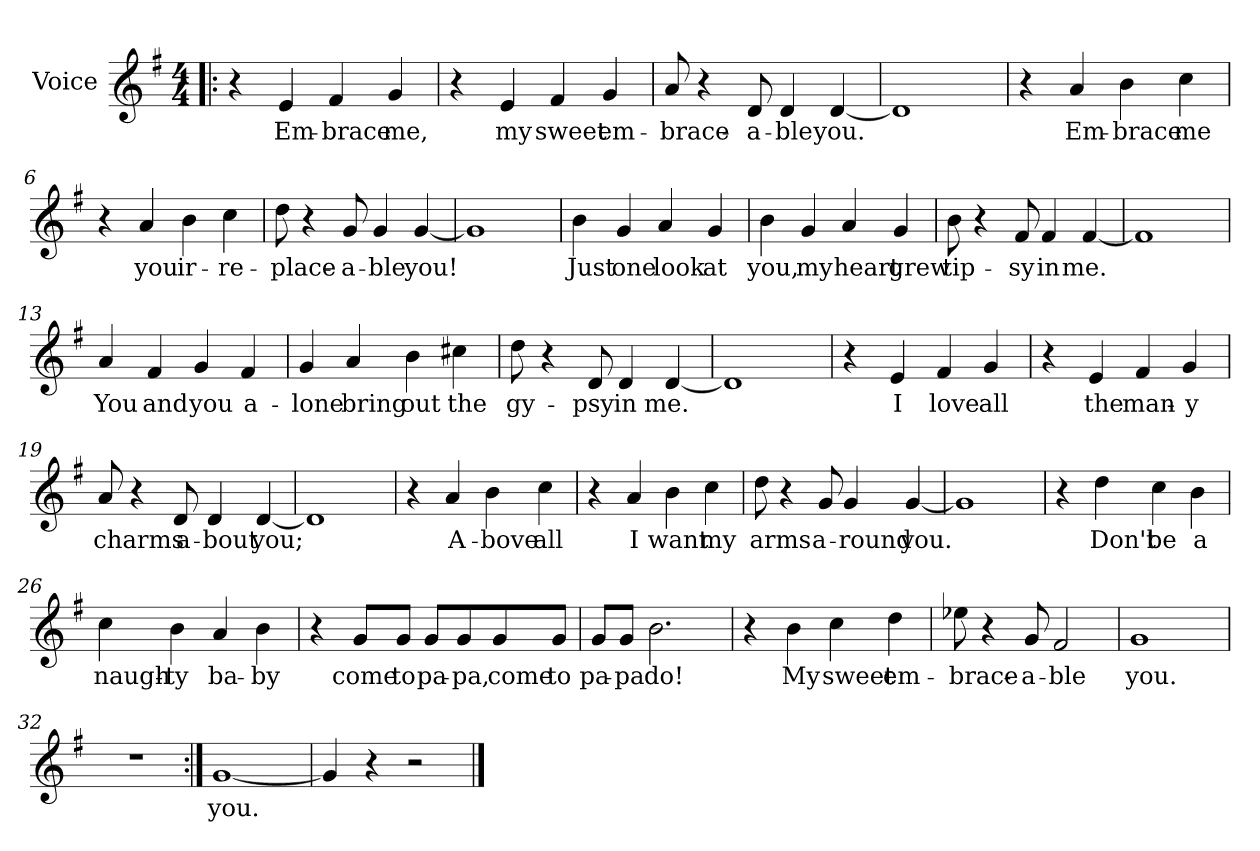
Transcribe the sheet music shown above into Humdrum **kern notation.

**kern	**text
*part1	*part1
*staff1	*staff1
*I"Voice	*
*clefG2	*
*k[f#]	*
*G:	*
*M4/4	*
=1!|:	=1!|:
4r	.
4e/	Em-
4f#/	-brace
4g/	me,
=2	=2
4r	.
4e/	my
4f#/	sweet
4g/	em-
=3	=3
8a/	-brace-
4r	.
8d/	-a-
4d/	-ble
[4d/	you.
=4	=4
1d]	.
!!LO:LB:g=z
=5	=5
4r	.
4a/	Em-
4b\	-brace
4cc\	me
=6	=6
4r	.
4a/	you
4b\	ir-
4cc\	-re-
=7	=7
8dd\	-place-
4r	.
8g/	-a-
4g/	-ble
[4g/	you!
=8	=8
1g]	.
=9	=9
4b\	Just
4g/	one
4a/	look
4g/	at
!!LO:LB:g=z
=10	=10
4b\	you,
4g/	my
4a/	heart
4g/	grew
=11	=11
8b\	tip-
4r	.
8f#/	-sy
4f#/	in
[4f#/	me.
=12	=12
1f#]	.
=13	=13
4a/	You
4f#/	and
4g/	you
4f#/	a-
=14	=14
4g/	-lone
4a/	bring
4b\	out
4cc#X\	the
!!LO:LB:g=z
=15	=15
8dd\	gy-
4r	.
8d/	-psy
4d/	in
[4d/	me.
=16	=16
1d]	.
=17	=17
4r	.
4e/	I
4f#/	love
4g/	all
=18	=18
4r	.
4e/	the
4f#/	man-
4g/	-y
=19	=19
8a/	charms
4r	.
8d/	a-
4d/	-bout
[4d/	you;
!!LO:LB:g=z
=20	=20
1d]	.
=21	=21
4r	.
4a/	A-
4b\	-bove
4cc\	all
=22	=22
4r	.
4a/	I
4b\	want
4cc\	my
=23	=23
8dd\	arms
4r	.
8g/	a-
4g/	-round
[4g/	you.
=24	=24
1g]	.
!!LO:LB:g=z
=25	=25
4r	.
4dd\	Don't
4cc\	be
4b\	a
=26	=26
4cc\	naugh-
4b\	-ty
4a/	ba-
4b\	-by
=27	=27
4r	.
8g/L	come
8g/J	to
8g/L	pa-
8g/	-pa,
8g/	come
8g/J	to
=28	=28
8g/L	pa-
8g/J	-pa
2.b\	do!
!!LO:LB:g=z
=29	=29
4r	.
4b\	My
4cc\	sweet
4dd\	em-
=30	=30
8ee-X\	-brace-
4r	.
8g/	-a-
2f#/	-ble
=31	=31
1g	you.
=32	=32
1r	.
=33:|!	=33:|!
[1g	you.
=34	=34
4g/]	.
4r	.
2r	.
==	==
*-	*-
